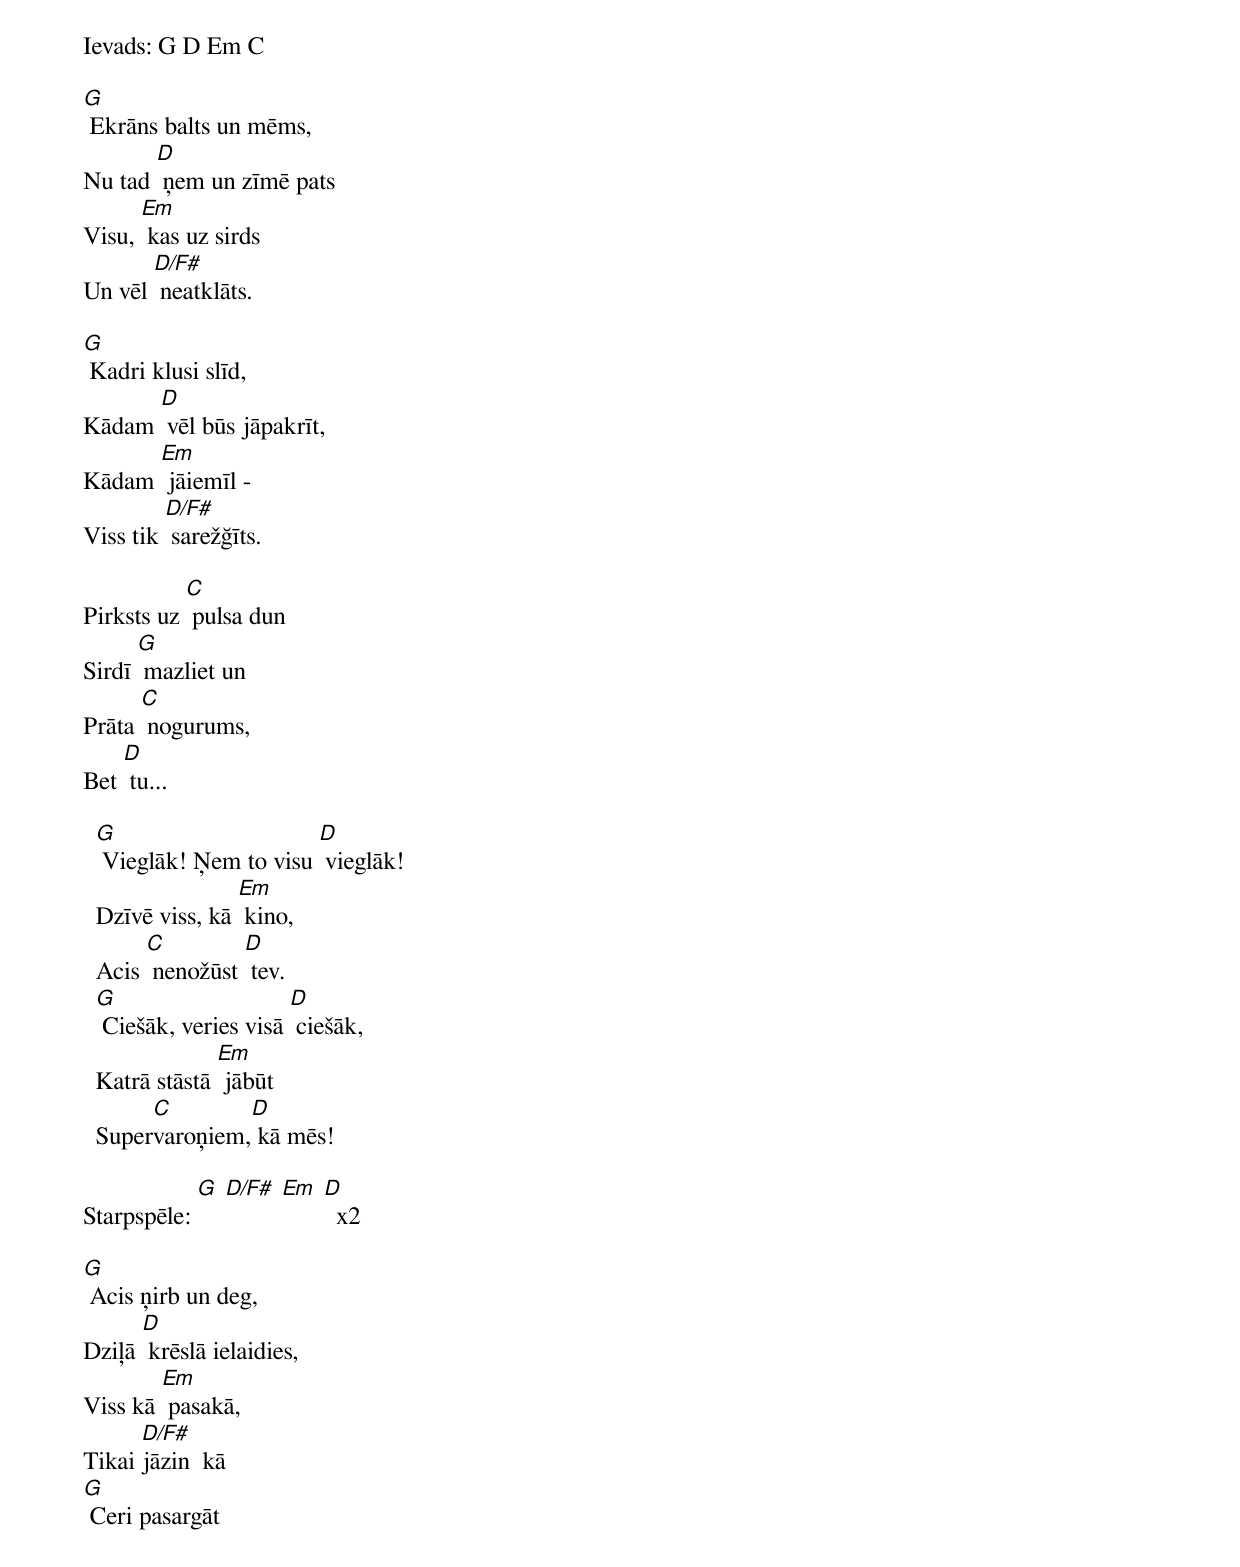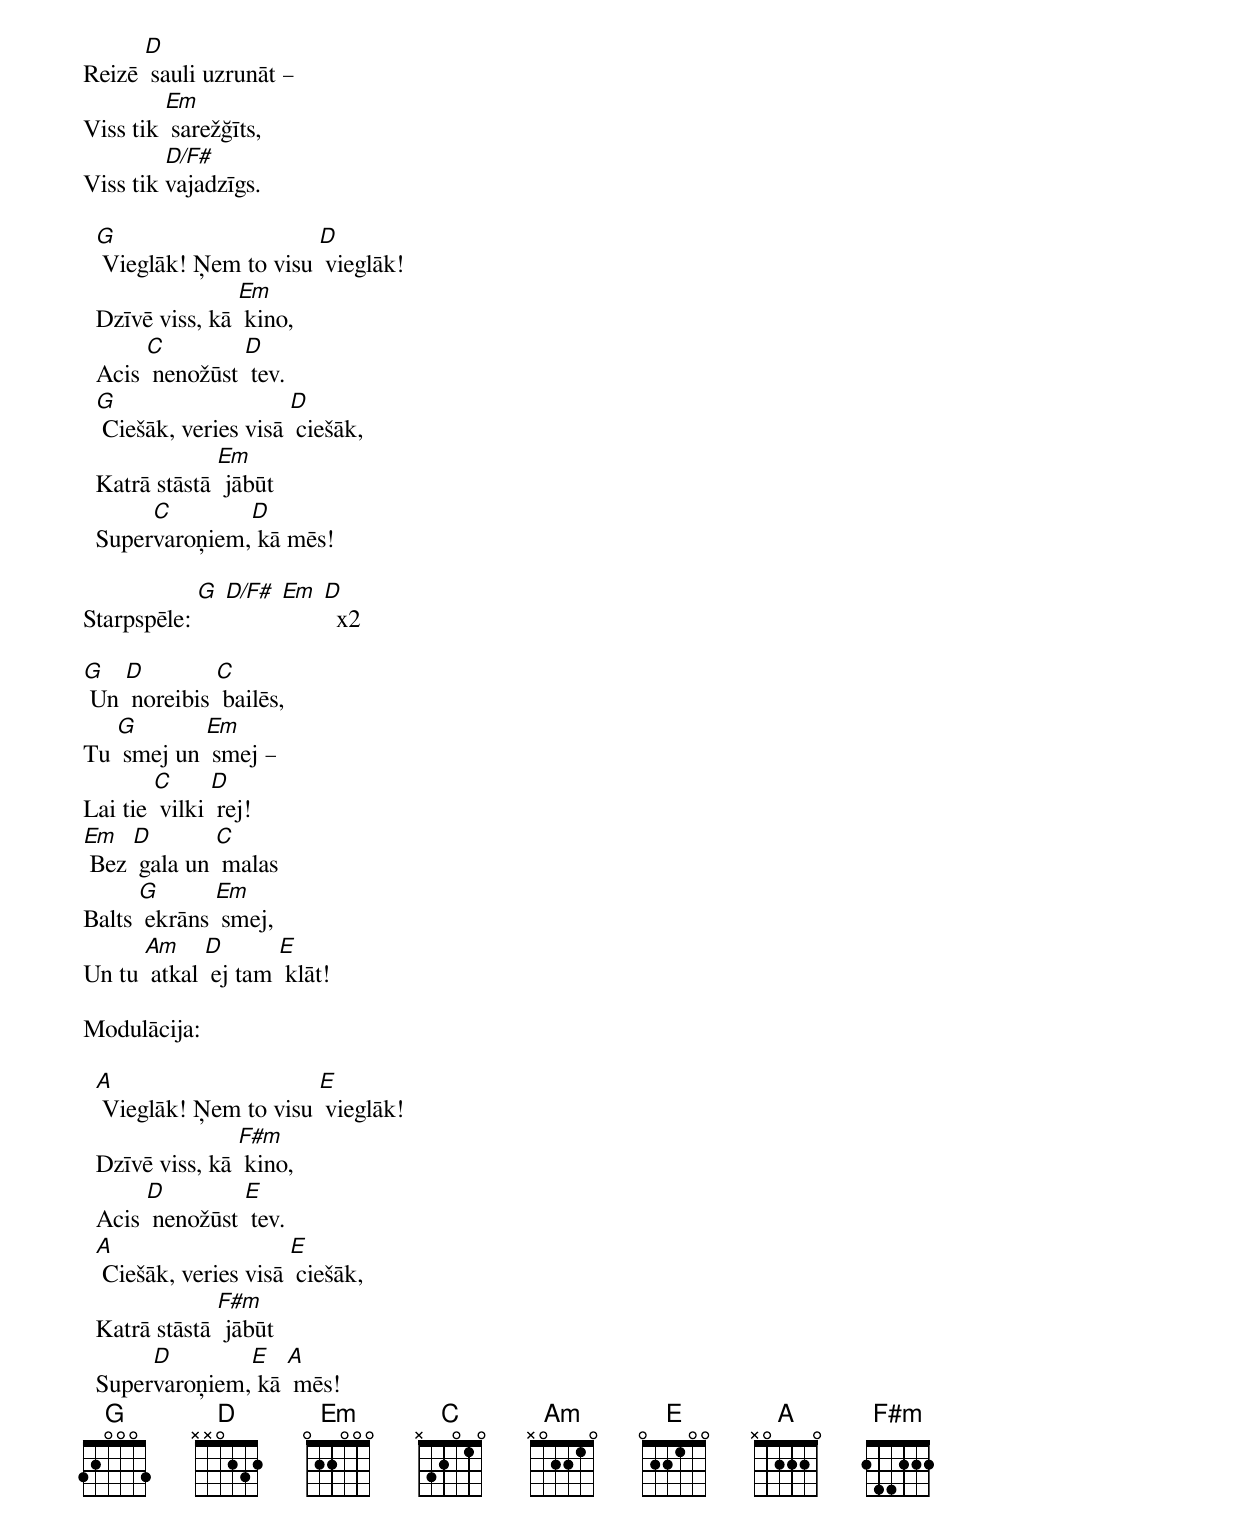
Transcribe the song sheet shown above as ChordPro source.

Ievads: G D Em C

[G] Ekrāns balts un mēms,
Nu tad [D] ņem un zīmē pats
Visu, [Em] kas uz sirds
Un vēl [D/F#] neatklāts.

[G] Kadri klusi slīd,
Kādam [D] vēl būs jāpakrīt,
Kādam [Em] jāiemīl -
Viss tik [D/F#] sarežğīts.

Pirksts uz [C] pulsa dun
Sirdī [G] mazliet un
Prāta [C] nogurums,
Bet [D] tu...

  [G] Vieglāk! Ņem to visu [D] vieglāk!
  Dzīvē viss, kā [Em] kino,
  Acis [C] nenožūst [D] tev.
  [G] Ciešāk, veries visā [D] ciešāk,
  Katrā stāstā [Em] jābūt
  Super[C]varoņiem,[D] kā mēs!

Starpspēle: [G] [D/F#] [Em] [D]  x2

[G] Acis ņirb un deg,
Dziļā [D] krēslā ielaidies,
Viss kā [Em] pasakā,
Tikai [D/F#]jāzin  kā
[G] Ceri pasargāt
Reizē [D] sauli uzrunāt –
Viss tik [Em] sarežğīts,
Viss tik [D/F#]vajadzīgs.

  [G] Vieglāk! Ņem to visu [D] vieglāk!
  Dzīvē viss, kā [Em] kino,
  Acis [C] nenožūst [D] tev.
  [G] Ciešāk, veries visā [D] ciešāk,
  Katrā stāstā [Em] jābūt
  Super[C]varoņiem,[D] kā mēs!

Starpspēle: [G] [D/F#] [Em] [D]  x2

[G] Un [D] noreibis [C] bailēs,
Tu [G] smej un [Em] smej –
Lai tie [C] vilki [D] rej!
[Em] Bez [D] gala un [C] malas
Balts [G] ekrāns [Em] smej,
Un tu [Am] atkal [D] ej tam [E] klāt!

Modulācija:

  [A] Vieglāk! Ņem to visu [E] vieglāk!
  Dzīvē viss, kā [F#m] kino,
  Acis [D] nenožūst [E] tev.
  [A] Ciešāk, veries visā [E] ciešāk,
  Katrā stāstā [F#m] jābūt
  Super[D]varoņiem,[E] kā [A] mēs!
